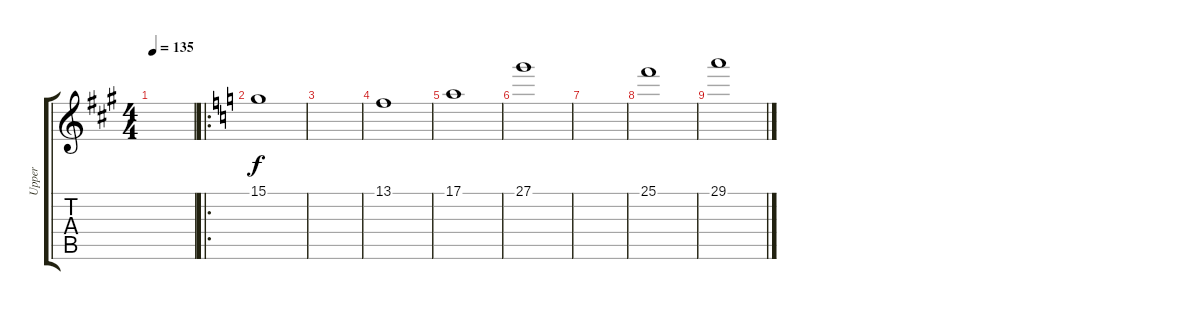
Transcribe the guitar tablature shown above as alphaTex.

\track ("Upper" "Upper") {instrument acousticgrandpiano}
\staff {score tabs}
\tuning (E4 B3 G3 D3 A2 E2) {hide}
\ts (4 4)
\tempo 135
\clef g2
\ks a
|
\ro
\ks c
15.1.1 |
|
13.1.1 |
17.1.1 |
27.1.1 |
|
25.1.1 |
29.1.1
